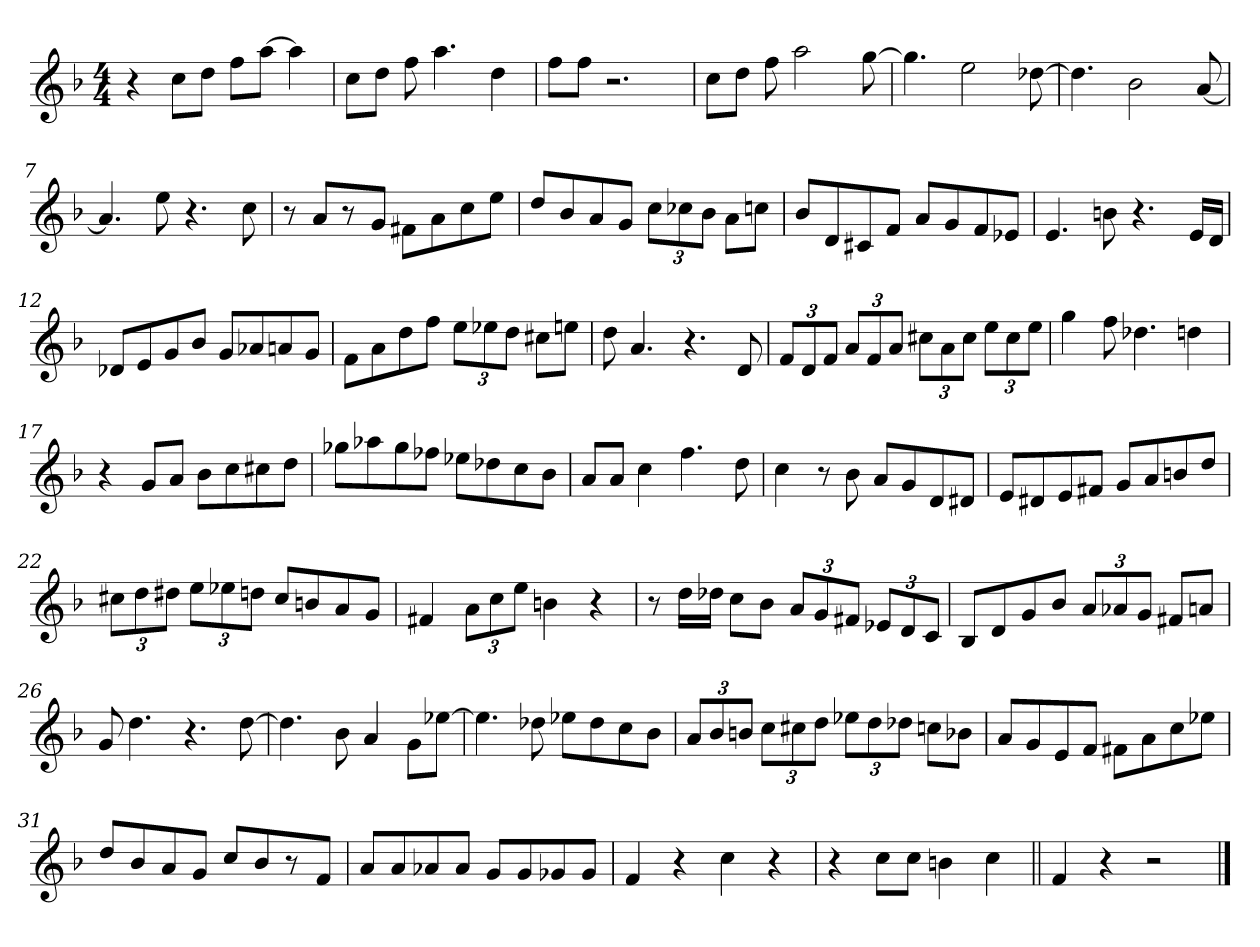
**kern
*part1
*staff1
*clefG2
*k[b-]
*F:
*M4/4
=1
4r
8cc\L
8dd\J
8ff\L
[8aa\J
4aa\]
=2
8cc\L
8dd\J
8ff\
4.aa\
4dd\
=3
8ff\L
8ff\J
2.r
=4
8cc\L
8dd\J
8ff\
2aa\
[8gg\
=5
4.gg\]
2ee\
[8dd-X\
!!LO:LB:g=z
=6
4.dd-\]
2b-\
[8a/
=7
4.a/]
8ee\
4.r
8cc\
=8
8r
8a/L
8r
8g/J
8f#X\L
8a\
8cc\
8ee\J
=9
8dd/L
8b-/
8a/
8g/J
*Xbrackettup
12cc\L
12cc-X\
12b-\J
8a\L
8ccn\J
=10
8b-/L
8d/
8c#X/
8f/J
8a/L
8g/
8f/
8e-X/J
!!LO:LB:g=z
=11
4.e/
8bn\
4.r
16e/LL
16d/JJ
=12
8d-X/L
8e/
8g/
8b-/J
8g/L
8a-X/
8an/
8g/J
=13
8f\L
8a\
8dd\
8ff\J
12ee\L
12ee-X\
12dd\J
8cc#X\L
8een\J
=14
8dd\
4.a/
4.r
8d/
!!LO:LB:g=z
=15
12f/L
12d/
12f/J
12a/L
12f/
12a/J
12cc#X\L
12a\
12cc#\J
12ee\L
12cc#\
12ee\J
=16
4gg\
8ff\
4.dd-X\
4ddn\
=17
4r
8g/L
8a/J
8b-\L
8cc\
8cc#X\
8dd\J
=18
8gg-X\L
8aa-X\
8gg-\
8ff-X\J
8ee-X\L
8dd-X\
8cc\
8b-\J
!!LO:LB:g=z
=19
8a/L
8a/J
4cc\
4.ff\
8dd\
=20
4cc\
8r
8b-\
8a/L
8g/
8d/
8d#X/J
=21
8e/L
8d#X/
8e/
8f#X/J
8g/L
8a/
8bn/
8dd/J
=22
12cc#X\L
12dd\
12dd#X\J
12ee\L
12ee-X\
12ddn\J
8cc#/L
8bn/
8a/
8g/J
!!LO:LB:g=z
=23
4f#X/
12a\L
12cc\
12ee\J
4bn\
4r
=24
8r
16dd\LL
16dd-X\JJ
8cc\L
8b-\J
12a/L
12g/
12f#X/J
12e-X/L
12d/
12c/J
=25
8B-/L
8d/
8g/
8b-/J
12a/L
12a-X/
12g/J
8f#X/L
8an/J
=26
8g/
4.dd\
4.r
[8dd\
!!LO:LB:g=z
=27
4.dd\]
8b-\
4a/
8g\L
[8ee-X\J
=28
4.ee-\]
8dd-X\
8ee-X\L
8dd-\
8cc\
8b-\J
=29
12a/L
12b-/
12bn/J
12cc\L
12cc#X\
12dd\J
12ee-X\L
12dd\
12dd-X\J
8ccn\L
8b-X\J
=30
8a/L
8g/
8e/
8f/J
8f#X\L
8a\
8cc\
8ee-X\J
!!LO:LB:g=z
=31
8dd/L
8b-/
8a/
8g/J
8cc/L
8b-/
8r
8f/J
=32
8a/L
8a/
8a-X/
8a-/J
8g/L
8g/
8g-X/
8g-/J
=33
4f/
4r
4cc\
4r
=34
4r
8cc\L
8cc\J
4bn\
4cc\
=35||
4f/
4r
2r
==
*-
